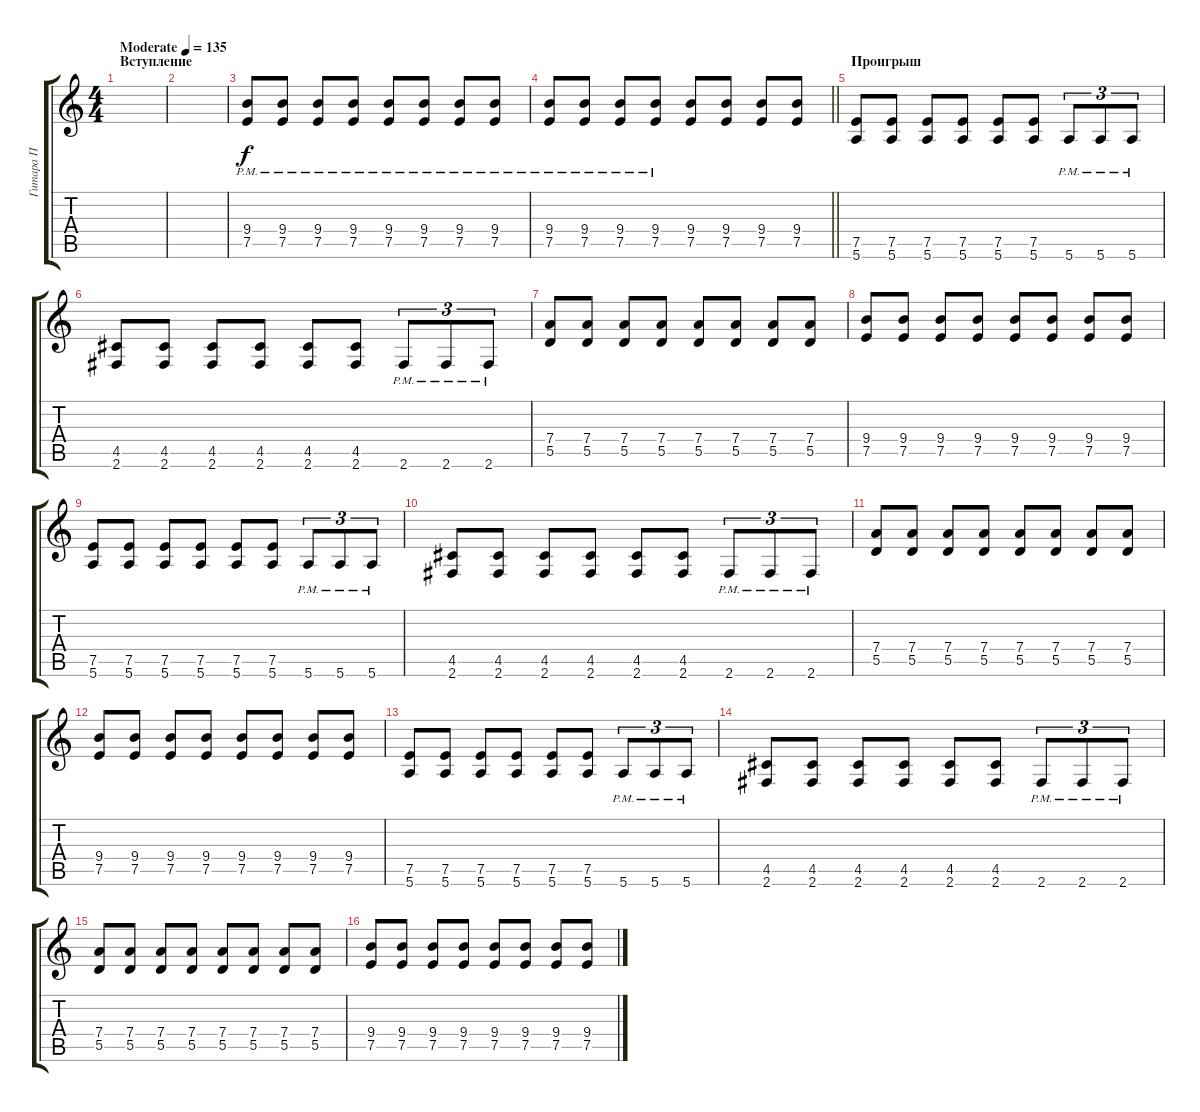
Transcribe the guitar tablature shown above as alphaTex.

\track ("Гитара П" "Гитара П") {instrument overdrivenguitar}
\staff {score tabs}
\tuning (E4 B3 G3 D3 A2 E2) {hide}
\ts (4 4)
\section ("" "Вступление")
\tempo (135 "Moderate")
\clef g2
\ks c
|
|
(9.4{pm} 7.5{pm}).8 (9.4{pm} 7.5{pm}).8 (9.4{pm} 7.5{pm}).8 (9.4{pm} 7.5{pm}).8 (9.4{pm} 7.5{pm}).8 (9.4{pm} 7.5{pm}).8 (9.4{pm} 7.5{pm}).8 (9.4{pm} 7.5{pm}).8 |
\barLineRight lightlight
(9.4{pm} 7.5{pm}).8 (9.4{pm} 7.5{pm}).8 (9.4{pm} 7.5{pm}).8 (9.4{pm} 7.5{pm}).8 (9.4 7.5).8 (9.4 7.5).8 (9.4 7.5).8 (9.4 7.5).8 |
\section ("" "Проигрыш")
(7.5 5.6).8 (7.5 5.6).8 (7.5 5.6).8 (7.5 5.6).8 (7.5 5.6).8 (7.5 5.6).8 5.6{pm}.8{tu (3 2)} 5.6{pm}.8{tu (3 2)} 5.6{pm}.8{tu (3 2)} |
(4.5 2.6).8 (4.5 2.6).8 (4.5 2.6).8 (4.5 2.6).8 (4.5 2.6).8 (4.5 2.6).8 2.6{pm}.8{tu (3 2)} 2.6{pm}.8{tu (3 2)} 2.6{pm}.8{tu (3 2)} |
(7.4 5.5).8 (7.4 5.5).8 (7.4 5.5).8 (7.4 5.5).8 (7.4 5.5).8 (7.4 5.5).8 (7.4 5.5).8 (7.4 5.5).8 |
(9.4 7.5).8 (9.4 7.5).8 (9.4 7.5).8 (9.4 7.5).8 (9.4 7.5).8 (9.4 7.5).8 (9.4 7.5).8 (9.4 7.5).8 |
(7.5 5.6).8 (7.5 5.6).8 (7.5 5.6).8 (7.5 5.6).8 (7.5 5.6).8 (7.5 5.6).8 5.6{pm}.8{tu (3 2)} 5.6{pm}.8{tu (3 2)} 5.6{pm}.8{tu (3 2)} |
(4.5 2.6).8 (4.5 2.6).8 (4.5 2.6).8 (4.5 2.6).8 (4.5 2.6).8 (4.5 2.6).8 2.6{pm}.8{tu (3 2)} 2.6{pm}.8{tu (3 2)} 2.6{pm}.8{tu (3 2)} |
(7.4 5.5).8 (7.4 5.5).8 (7.4 5.5).8 (7.4 5.5).8 (7.4 5.5).8 (7.4 5.5).8 (7.4 5.5).8 (7.4 5.5).8 |
(9.4 7.5).8 (9.4 7.5).8 (9.4 7.5).8 (9.4 7.5).8 (9.4 7.5).8 (9.4 7.5).8 (9.4 7.5).8 (9.4 7.5).8 |
(7.5 5.6).8 (7.5 5.6).8 (7.5 5.6).8 (7.5 5.6).8 (7.5 5.6).8 (7.5 5.6).8 5.6{pm}.8{tu (3 2)} 5.6{pm}.8{tu (3 2)} 5.6{pm}.8{tu (3 2)} |
(4.5 2.6).8 (4.5 2.6).8 (4.5 2.6).8 (4.5 2.6).8 (4.5 2.6).8 (4.5 2.6).8 2.6{pm}.8{tu (3 2)} 2.6{pm}.8{tu (3 2)} 2.6{pm}.8{tu (3 2)} |
(7.4 5.5).8 (7.4 5.5).8 (7.4 5.5).8 (7.4 5.5).8 (7.4 5.5).8 (7.4 5.5).8 (7.4 5.5).8 (7.4 5.5).8 |
(9.4 7.5).8 (9.4 7.5).8 (9.4 7.5).8 (9.4 7.5).8 (9.4 7.5).8 (9.4 7.5).8 (9.4 7.5).8 (9.4 7.5).8
